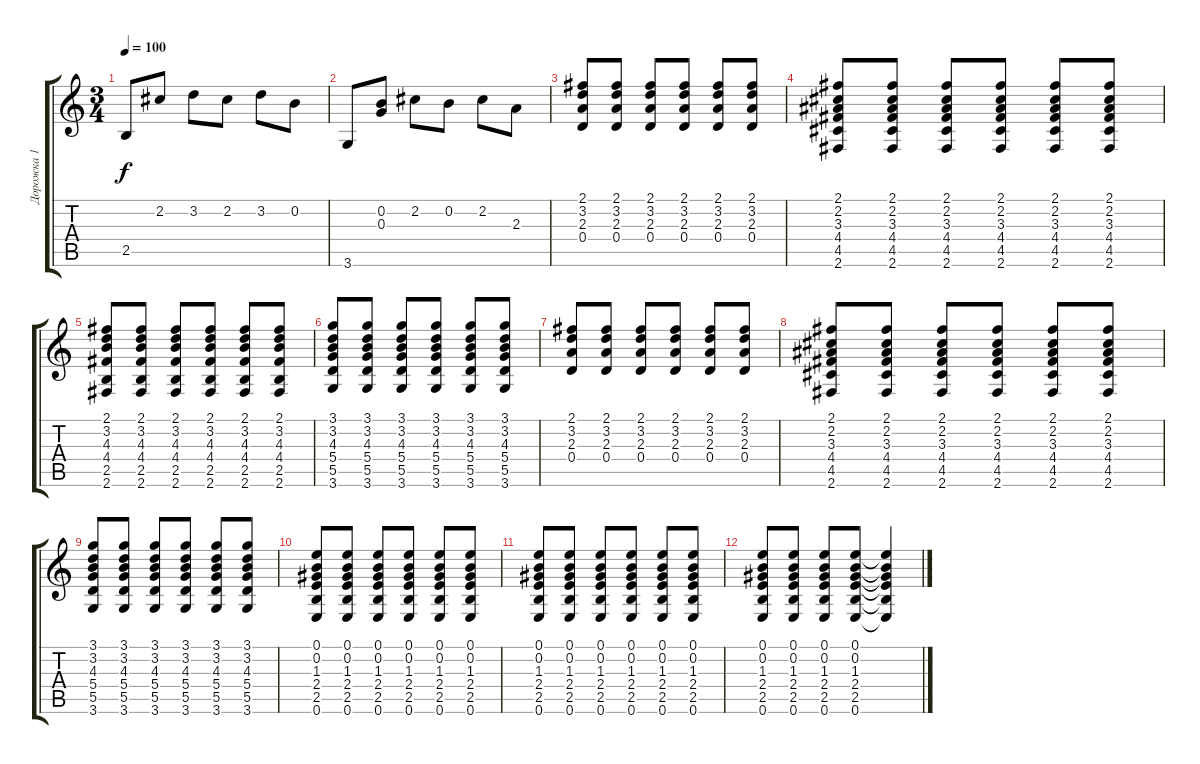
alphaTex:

\track ("Дорожка 1" "Дорожка 1") {instrument acousticguitarnylon}
\staff {score tabs}
\tuning (E4 B3 G3 D3 A2 E2) {hide}
\ts (3 4)
\tempo 100
\clef g2
\ks c
2.5.8{dy f} 2.2.8 3.2.8 2.2.8 3.2.8 0.2.8 |
3.6.8 (0.2 0.3).8 2.2.8 0.2.8 2.2.8 2.3.8 |
(2.1 3.2 2.3 0.4).8 (2.1 3.2 2.3 0.4).8 (2.1 3.2 2.3 0.4).8 (2.1 3.2 2.3 0.4).8 (2.1 3.2 2.3 0.4).8 (2.1 3.2 2.3 0.4).8 |
(2.1 2.2 3.3 4.4 4.5 2.6).8 (2.1 2.2 3.3 4.4 4.5 2.6).8 (2.1 2.2 3.3 4.4 4.5 2.6).8 (2.1 2.2 3.3 4.4 4.5 2.6).8 (2.1 2.2 3.3 4.4 4.5 2.6).8 (2.1 2.2 3.3 4.4 4.5 2.6).8 |
(2.1 3.2 4.3 4.4 2.5 2.6).8 (2.1 3.2 4.3 4.4 2.5 2.6).8 (2.1 3.2 4.3 4.4 2.5 2.6).8 (2.1 3.2 4.3 4.4 2.5 2.6).8 (2.1 3.2 4.3 4.4 2.5 2.6).8 (2.1 3.2 4.3 4.4 2.5 2.6).8 |
(3.1 3.2 4.3 5.4 5.5 3.6).8 (3.1 3.2 4.3 5.4 5.5 3.6).8 (3.1 3.2 4.3 5.4 5.5 3.6).8 (3.1 3.2 4.3 5.4 5.5 3.6).8 (3.1 3.2 4.3 5.4 5.5 3.6).8 (3.1 3.2 4.3 5.4 5.5 3.6).8 |
(2.1 3.2 2.3 0.4).8 (2.1 3.2 2.3 0.4).8 (2.1 3.2 2.3 0.4).8 (2.1 3.2 2.3 0.4).8 (2.1 3.2 2.3 0.4).8 (2.1 3.2 2.3 0.4).8 |
(2.1 2.2 3.3 4.4 4.5 2.6).8 (2.1 2.2 3.3 4.4 4.5 2.6).8 (2.1 2.2 3.3 4.4 4.5 2.6).8 (2.1 2.2 3.3 4.4 4.5 2.6).8 (2.1 2.2 3.3 4.4 4.5 2.6).8 (2.1 2.2 3.3 4.4 4.5 2.6).8 |
(3.1 3.2 4.3 5.4 5.5 3.6).8 (3.1 3.2 4.3 5.4 5.5 3.6).8 (3.1 3.2 4.3 5.4 5.5 3.6).8 (3.1 3.2 4.3 5.4 5.5 3.6).8 (3.1 3.2 4.3 5.4 5.5 3.6).8 (3.1 3.2 4.3 5.4 5.5 3.6).8 |
(0.1 0.2 1.3 2.4 2.5 0.6).8 (0.1 0.2 1.3 2.4 2.5 0.6).8 (0.1 0.2 1.3 2.4 2.5 0.6).8 (0.1 0.2 1.3 2.4 2.5 0.6).8 (0.1 0.2 1.3 2.4 2.5 0.6).8 (0.1 0.2 1.3 2.4 2.5 0.6).8 |
(0.1 0.2 1.3 2.4 2.5 0.6).8 (0.1 0.2 1.3 2.4 2.5 0.6).8 (0.1 0.2 1.3 2.4 2.5 0.6).8 (0.1 0.2 1.3 2.4 2.5 0.6).8 (0.1 0.2 1.3 2.4 2.5 0.6).8 (0.1 0.2 1.3 2.4 2.5 0.6).8 |
(0.1 0.2 1.3 2.4 2.5 0.6).8 (0.1 0.2 1.3 2.4 2.5 0.6).8 (0.1 0.2 1.3 2.4 2.5 0.6).8 (0.1 0.2 1.3 2.4 2.5 0.6).8 (0.1{t} 0.2{t} 1.3{t} 2.4{t} 2.5{t} 0.6{t}).4
